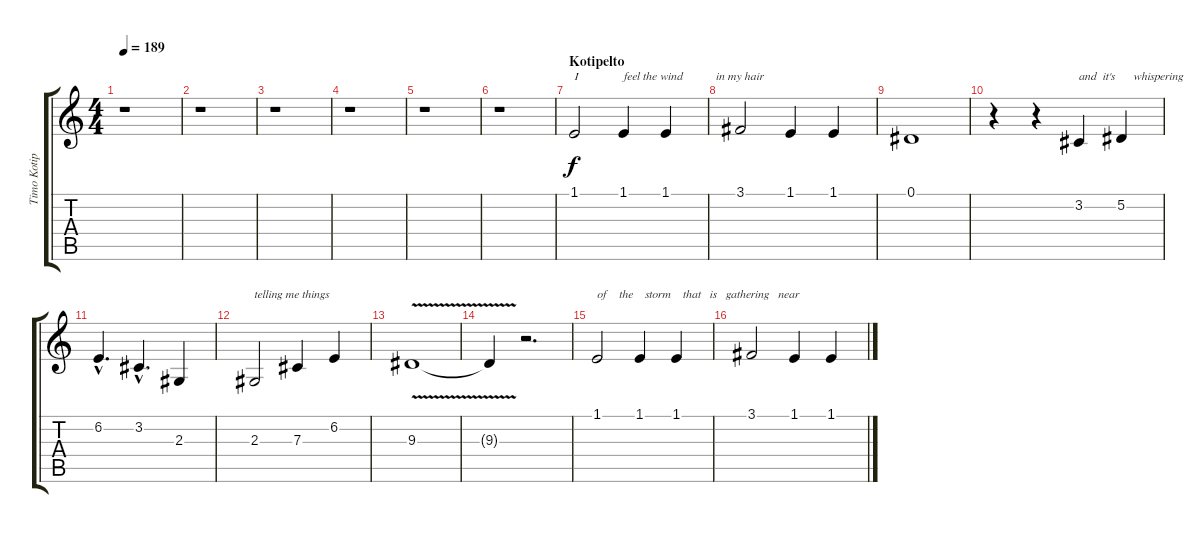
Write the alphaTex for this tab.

\track ("Timo Kotipelto" "Timo Kotip") {instrument stringensemble1}
\staff {score tabs}
\tuning (Eb4 Bb3 Gb3 Db3 Ab2 Eb2) {hide}
\ts (4 4)
\tempo 189
\clef g2
\ks c
r.1{dy f} |
r.1 |
r.1 |
r.1 |
r.1 |
r.1 |
\section ("" "Kotipelto")
1.1.2{txt "I               feel the wind           in my hair"} 1.1.4 1.1.4 |
3.1.2 1.1.4 1.1.4 |
0.1.1 |
r.4 r.4 3.2.4{txt "and  it's      whispering"} 5.2.4 |
6.2{hac}.4{d} 3.2{hac}.4{d} 2.3.4 |
2.3.2{txt "telling me things"} 7.3.4 6.2.4 |
9.3{v}.1 |
9.3{t}.4 r.2{d} |
1.1.2{txt "of    the    storm    that   is   gathering   near"} 1.1.4 1.1.4 |
3.1.2 1.1.4 1.1.4
